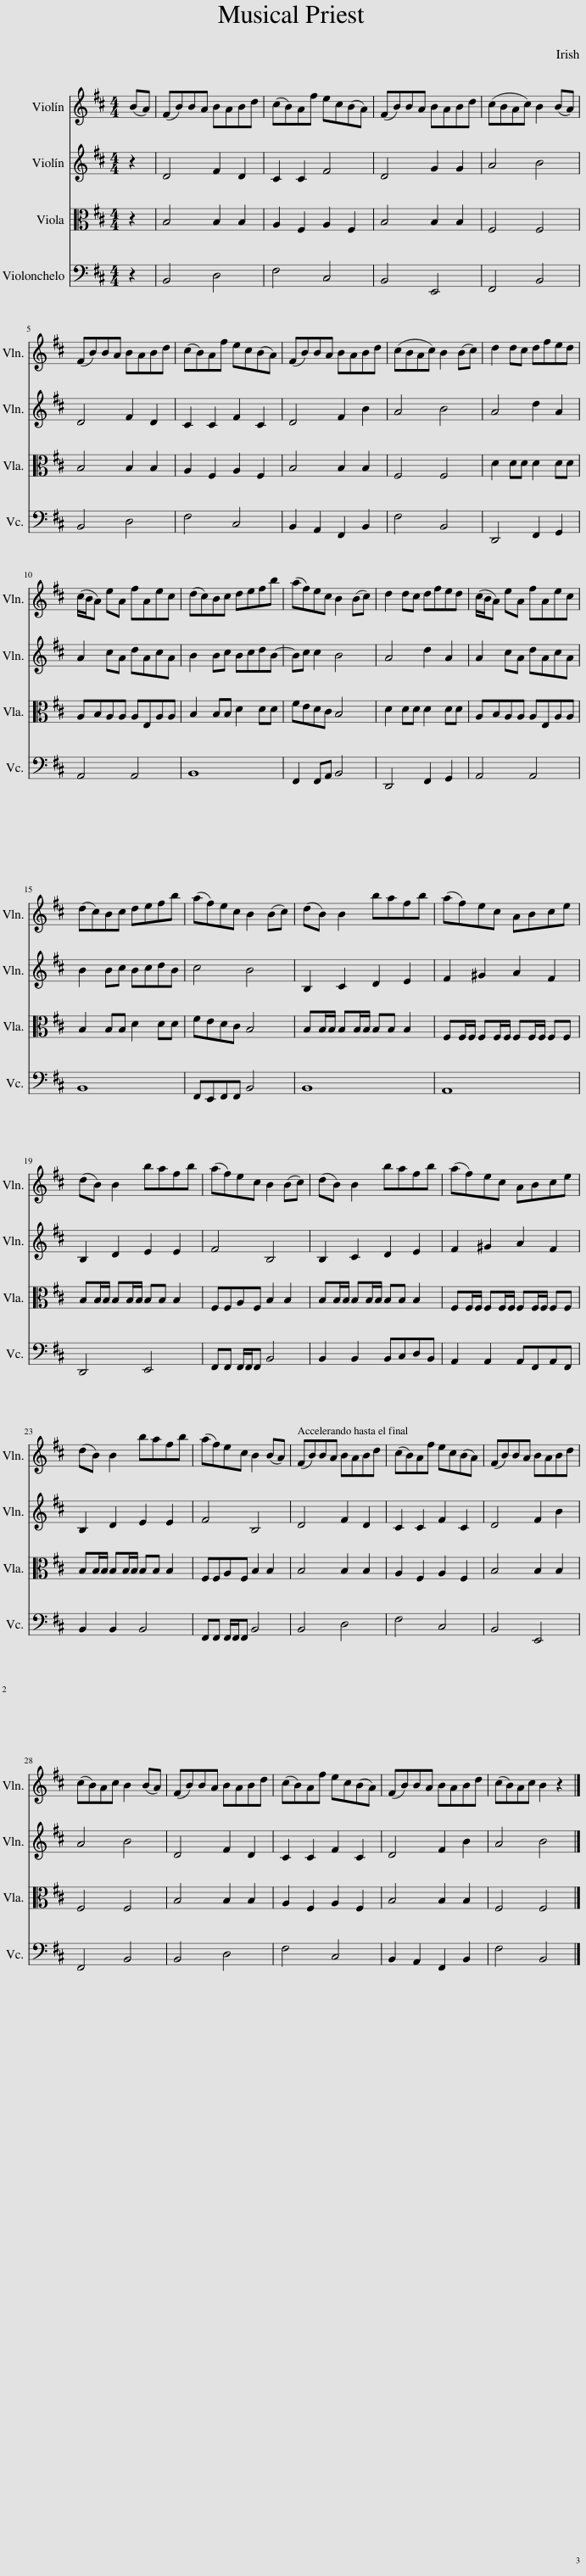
X:1
%%score 1 2 3 4
L:1/8
M:4/4
I:linebreak $
K:D
V:1 treble
V:2 treble
V:3 alto
V:4 bass
V:1
 (BA) | (FB)BA BABd | (cB)Af ec(BA) | (FB)BA BABd | (cBAc) B2 (BA) |$ %5
 (FB)BA BABd | (cB)Af ec(BA) | (FB)BA BABd | (cBAc) B2 (Bc) | d2 dc dfed |$ %10
 (c/B/A) eA fAec | (dc)Bc defb | (af)ec B2 (Bc) | d2 dc dfed | (c/B/A) eA fAec |$ %15
 (dc)Bc defb | (af)ec B2 (Bc) | (dB) B2 bafb | (af)ec ABce |$ (dB) B2 bafb | %20
 (af)ec B2 (Bc) | (dB) B2 bafb | (af)ec ABce |$ (dB) B2 bafb | (af)ec B2 (BA) | %25
 (FB)BA BABd | (cB)Af ec(BA) | (FB)BA BABd |$ (cB)Ac B2 (BA) | (FB)BA BABd | %30
 (cB)Af ec(BA) | (FB)BA BABd | (cB)Ac B2 z2 |] %33
V:2
 z2 | D4 F2 D2 | C2 C2 F4 | D4 G2 G2 | A4 B4 |$ %5
 D4 F2 D2 | C2 C2 F2 C2 | D4 F2 B2 | A4 B4 | A4 d2 A2 |$ %10
 A2 cA dAcA | B2 Bc BcdB- | Bc c2 B4 | A4 d2 A2 | A2 cA dAcA |$ %15
 B2 Bc BcdB | c4 B4 | B,2 C2 D2 E2 | F2 ^G2 A2 F2 |$ B,2 D2 E2 E2 | %20
 F4 B,4 | B,2 C2 D2 E2 | F2 ^G2 A2 F2 |$ B,2 D2 E2 E2 | F4 B,4 | %25
 D4 F2 D2 | C2 C2 F2 C2 | D4 F2 B2 |$ A4 B4 | D4 F2 D2 | %30
 C2 C2 F2 C2 | D4 F2 B2 | A4 B4 |] %33
V:3
 z2 | B,4 B,2 B,2 | A,2 F,2 A,2 F,2 | B,4 B,2 B,2 | F,4 F,4 |$ %5
 B,4 B,2 B,2 | A,2 F,2 A,2 F,2 | B,4 B,2 B,2 | F,4 F,4 | D2 DD D2 DD |$ %10
 A,B,A,A, A,E,A,A, | B,2 B,B, D2 DD | FEDC B,4 | D2 DD D2 DD | A,B,A,A, A,E,A,A, |$ %15
 B,2 B,B, D2 DD | FEDC B,4 | B,B,/B,/ B,B,/B,/ B,B, B,2 | F,F,/F,/ F,F,/F,/ F,F,/F,/ F,F, |$ B,B,/B,/ B,B,/B,/ B,B, B,2 | %20
 F,F,A,F, B,2 B,2 | B,B,/B,/ B,B,/B,/ B,B, B,2 | F,F,/F,/ F,F,/F,/ F,F,/F,/ F,F, |$ B,B,/B,/ B,B,/B,/ B,B, B,2 | F,F,A,F, B,2 B,2 | %25
 B,4 B,2 B,2 | A,2 F,2 A,2 F,2 | B,4 B,2 B,2 |$ F,4 F,4 | B,4 B,2 B,2 | %30
 A,2 F,2 A,2 F,2 | B,4 B,2 B,2 | F,4 F,4 |] %33
V:4
 z2 | B,,4 D,4 | F,4 C,4 | B,,4 E,,4 | F,,4 B,,4 |$ %5
 B,,4 D,4 | F,4 C,4 | B,,2 A,,2 F,,2 B,,2 | F,4 B,,4 | D,,4 F,,2 G,,2 |$ %10
 A,,4 A,,4 | B,,8 | F,,2 F,,A,, B,,4 | D,,4 F,,2 G,,2 | A,,4 A,,4 |$ %15
 B,,8 | F,,E,,F,,F,, B,,4 | B,,8 | A,,8 |$ D,,4 E,,4 | %20
 F,,F,, F,,/F,,/F,, B,,4 | B,,2 B,,2 B,,C,D,B,, | A,,2 A,,2 A,,F,,A,,F,, |$ B,,2 B,,2 B,,4 | F,,F,, F,,/F,,/F,, B,,4 | %25
 B,,4 D,4 | F,4 C,4 | B,,4 E,,4 |$ F,,4 B,,4 | B,,4 D,4 | %30
 F,4 C,4 | B,,2 A,,2 F,,2 B,,2 | F,4 B,,4 |] %33
